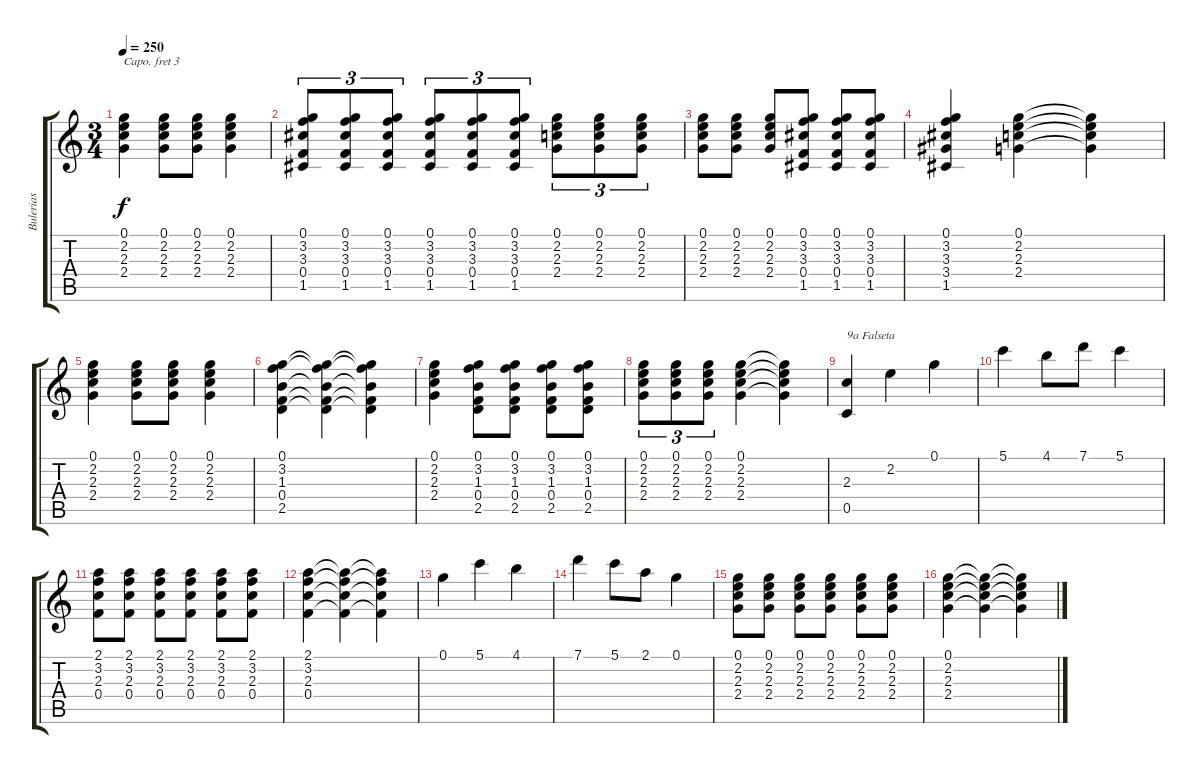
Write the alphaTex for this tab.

\track ("Bulerias" "Bulerias") {instrument acousticguitarnylon}
\staff {score tabs}
\capo 3
\tuning (E4 B3 G3 D3 A2 E2) {hide}
\ts (3 4)
\tempo 250
\clef g2
\ks c
(0.1 2.2 2.3 2.4).4{dy f} (0.1 2.2 2.3 2.4).8 (0.1 2.2 2.3 2.4).8 (0.1 2.2 2.3 2.4).4 |
(0.1 3.2 3.3 0.4 1.5).8{tu (3 2)} (0.1 3.2 3.3 0.4 1.5).8{tu (3 2)} (0.1 3.2 3.3 0.4 1.5).8{tu (3 2)} (0.1 3.2 3.3 0.4 1.5).8{tu (3 2)} (0.1 3.2 3.3 0.4 1.5).8{tu (3 2)} (0.1 3.2 3.3 0.4 1.5).8{tu (3 2)} (0.1 2.2 2.3 2.4).8{tu (3 2)} (0.1 2.2 2.3 2.4).8{tu (3 2)} (0.1 2.2 2.3 2.4).8{tu (3 2)} |
(0.1 2.2 2.3 2.4).8 (0.1 2.2 2.3 2.4).8 (0.1 2.2 2.3 2.4).8 (0.1 3.2 3.3 0.4 1.5).8 (0.1 3.2 3.3 0.4 1.5).8 (0.1 3.2 3.3 0.4 1.5).8 |
(0.1 3.2 3.3 3.4 1.5).4 (0.1 2.2 2.3 2.4).4 (0.1{t} 2.2{t} 2.3{t} 2.4{t}).4 |
(0.1 2.2 2.3 2.4).4 (0.1 2.2 2.3 2.4).8 (0.1 2.2 2.3 2.4).8 (0.1 2.2 2.3 2.4).4 |
(0.1 3.2 1.3 0.4 2.5).4 (0.1{t} 3.2{t} 1.3{t} 0.4{t} 2.5{t}).4 (0.1{t} 3.2{t} 1.3{t} 0.4{t} 2.5{t}).4 |
(0.1 2.2 2.3 2.4).4 (0.1 3.2 1.3 0.4 2.5).8 (0.1 3.2 1.3 0.4 2.5).8 (0.1 3.2 1.3 0.4 2.5).8 (0.1 3.2 1.3 0.4 2.5).8 |
(0.1 2.2 2.3 2.4).8{tu (3 2)} (0.1 2.2 2.3 2.4).8{tu (3 2)} (0.1 2.2 2.3 2.4).8{tu (3 2)} (0.1 2.2 2.3 2.4).4 (0.1{t} 2.2{t} 2.3{t} 2.4{t}).4 |
(2.3 0.5).4{txt "9a Falseta"} 2.2.4 0.1.4 |
5.1.4 4.1.8 7.1.8 5.1.4 |
(2.1 3.2 2.3 0.4).8 (2.1 3.2 2.3 0.4).8 (2.1 3.2 2.3 0.4).8 (2.1 3.2 2.3 0.4).8 (2.1 3.2 2.3 0.4).8 (2.1 3.2 2.3 0.4).8 |
(2.1 3.2 2.3 0.4).4 (2.1{t} 3.2{t} 2.3{t} 0.4{t}).4 (2.1{t} 3.2{t} 2.3{t} 0.4{t}).4 |
0.1.4 5.1.4 4.1.4 |
7.1.4 5.1.8 2.1.8 0.1.4 |
(0.1 2.2 2.3 2.4).8 (0.1 2.2 2.3 2.4).8 (0.1 2.2 2.3 2.4).8 (0.1 2.2 2.3 2.4).8 (0.1 2.2 2.3 2.4).8 (0.1 2.2 2.3 2.4).8 |
(0.1 2.2 2.3 2.4).4 (0.1{t} 2.2{t} 2.3{t} 2.4{t}).4 (0.1{t} 2.2{t} 2.3{t} 2.4{t}).4
